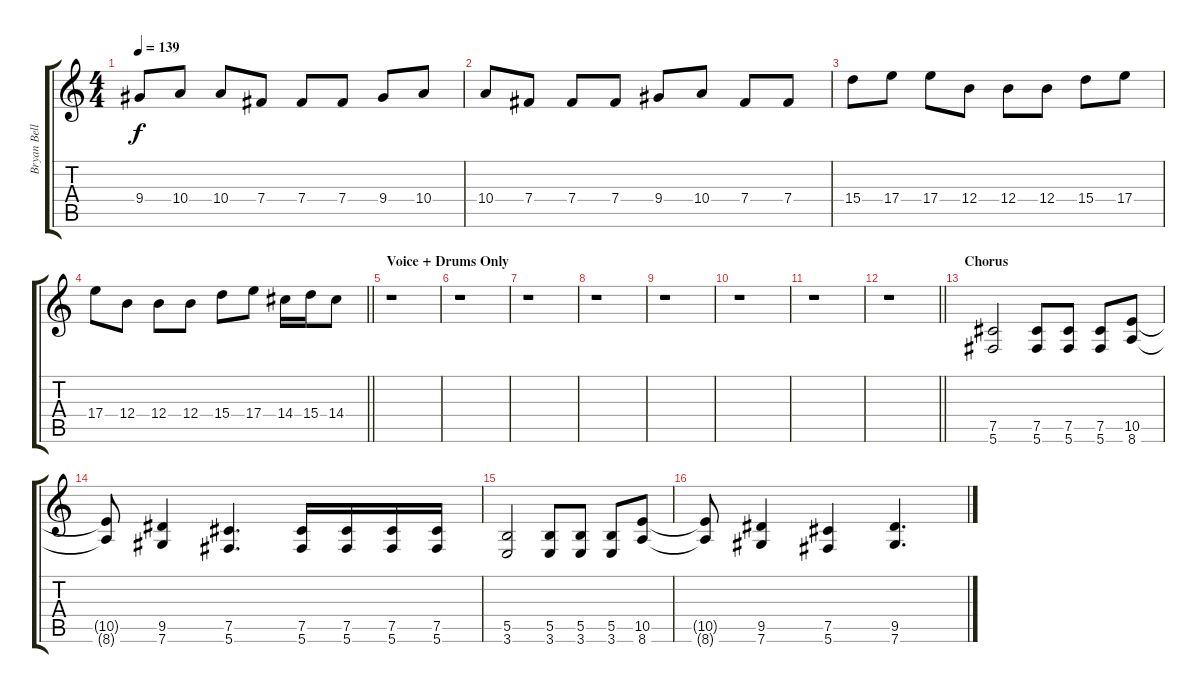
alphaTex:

\track ("Bryan Belleau - Lead Guitar" "Bryan Bell") {instrument distortionguitar}
\staff {score tabs}
\tuning (Db4 Ab3 E3 B2 Gb2 Db2) {hide}
\ts (4 4)
\tempo 139
\clef g2
\ks c
9.4.8{dy f} 10.4.8 10.4.8 7.4.8 7.4.8 7.4.8 9.4.8 10.4.8 |
10.4.8 7.4.8 7.4.8 7.4.8 9.4.8 10.4.8 7.4.8 7.4.8 |
15.4.8 17.4.8 17.4.8 12.4.8 12.4.8 12.4.8 15.4.8 17.4.8 |
\barLineRight lightlight
17.4.8 12.4.8 12.4.8 12.4.8 15.4.8 17.4.8 14.4.16 15.4.16 14.4.8 |
\section ("" "Voice + Drums Only")
r.1 |
r.1 |
r.1 |
r.1 |
r.1 |
r.1 |
r.1 |
\barLineRight lightlight
r.1 |
\section ("" "Chorus")
(7.5 5.6).2 (7.5 5.6).8 (7.5 5.6).8 (7.5 5.6).8 (10.5 8.6).8 |
(10.5{t} 8.6{t}).8 (9.5 7.6).4 (7.5 5.6).4{d} (7.5 5.6).16 (7.5 5.6).16 (7.5 5.6).16 (7.5 5.6).16 |
(5.5 3.6).2 (5.5 3.6).8 (5.5 3.6).8 (5.5 3.6).8 (10.5 8.6).8 |
(10.5{t} 8.6{t}).8 (9.5 7.6).4 (7.5 5.6).4 (9.5 7.6).4{d}
